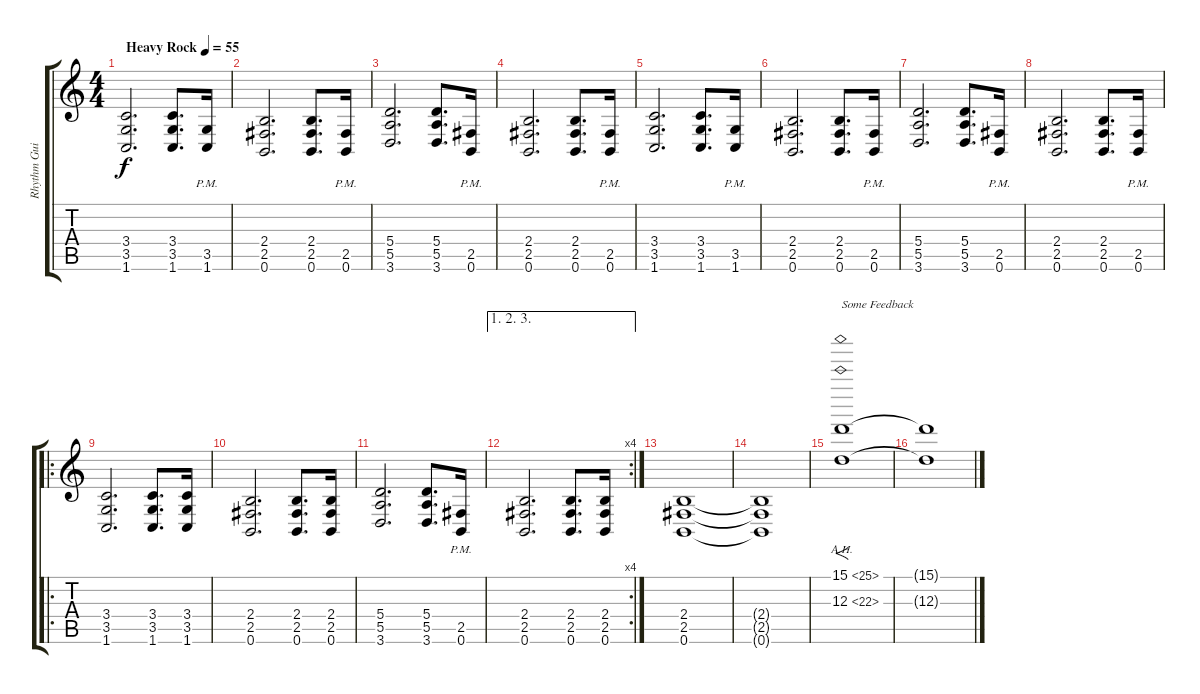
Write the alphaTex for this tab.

\track ("Rhythm Guitar 1" "Rhythm Gui") {instrument distortionguitar}
\staff {score tabs}
\tuning (B3 Gb3 D3 A2 E2 B1) {hide}
\ts (4 4)
\tempo (55 "Heavy Rock")
\clef g2
\ks c
(3.4 3.5 1.6).2{d dy f volume 5 instrument distortionguitar} (3.4 3.5 1.6).8{d} (3.5{pm} 1.6{pm}).16 |
(2.4 2.5 0.6).2{d} (2.4 2.5 0.6).8{d} (2.5{pm} 0.6{pm}).16 |
(5.4 5.5 3.6).2{d} (5.4 5.5 3.6).8{d} (2.5{pm} 0.6{pm}).16 |
(2.4 2.5 0.6).2{d} (2.4 2.5 0.6).8{d} (2.5{pm} 0.6{pm}).16 |
(3.4 3.5 1.6).2{d volume 10} (3.4 3.5 1.6).8{d} (3.5{pm} 1.6{pm}).16 |
(2.4 2.5 0.6).2{d} (2.4 2.5 0.6).8{d} (2.5{pm} 0.6{pm}).16 |
(5.4 5.5 3.6).2{d} (5.4 5.5 3.6).8{d} (2.5{pm} 0.6{pm}).16 |
(2.4 2.5 0.6).2{d} (2.4 2.5 0.6).8{d} (2.5{pm} 0.6{pm}).16 |
\ro
(3.4 3.5 1.6).2{d} (3.4 3.5 1.6).8{d} (3.4 3.5 1.6).16 |
(2.4 2.5 0.6).2{d} (2.4 2.5 0.6).8{d} (2.4 2.5 0.6).16 |
(5.4 5.5 3.6).2{d} (5.4 5.5 3.6).8{d} (2.5{pm} 0.6{pm}).16 |
\ae (1 2 3)
\rc 4
(2.4 2.5 0.6).2{d} (2.4 2.5 0.6).8{d} (2.4 2.5 0.6).16 |
(2.4 2.5 0.6).1 |
(2.4{t} 2.5{t} 0.6{t}).1 |
(15.1{ah 10} 12.3{ah 10}).1{f txt "Some Feedback"} |
(15.1{t} 12.3{t}).1
